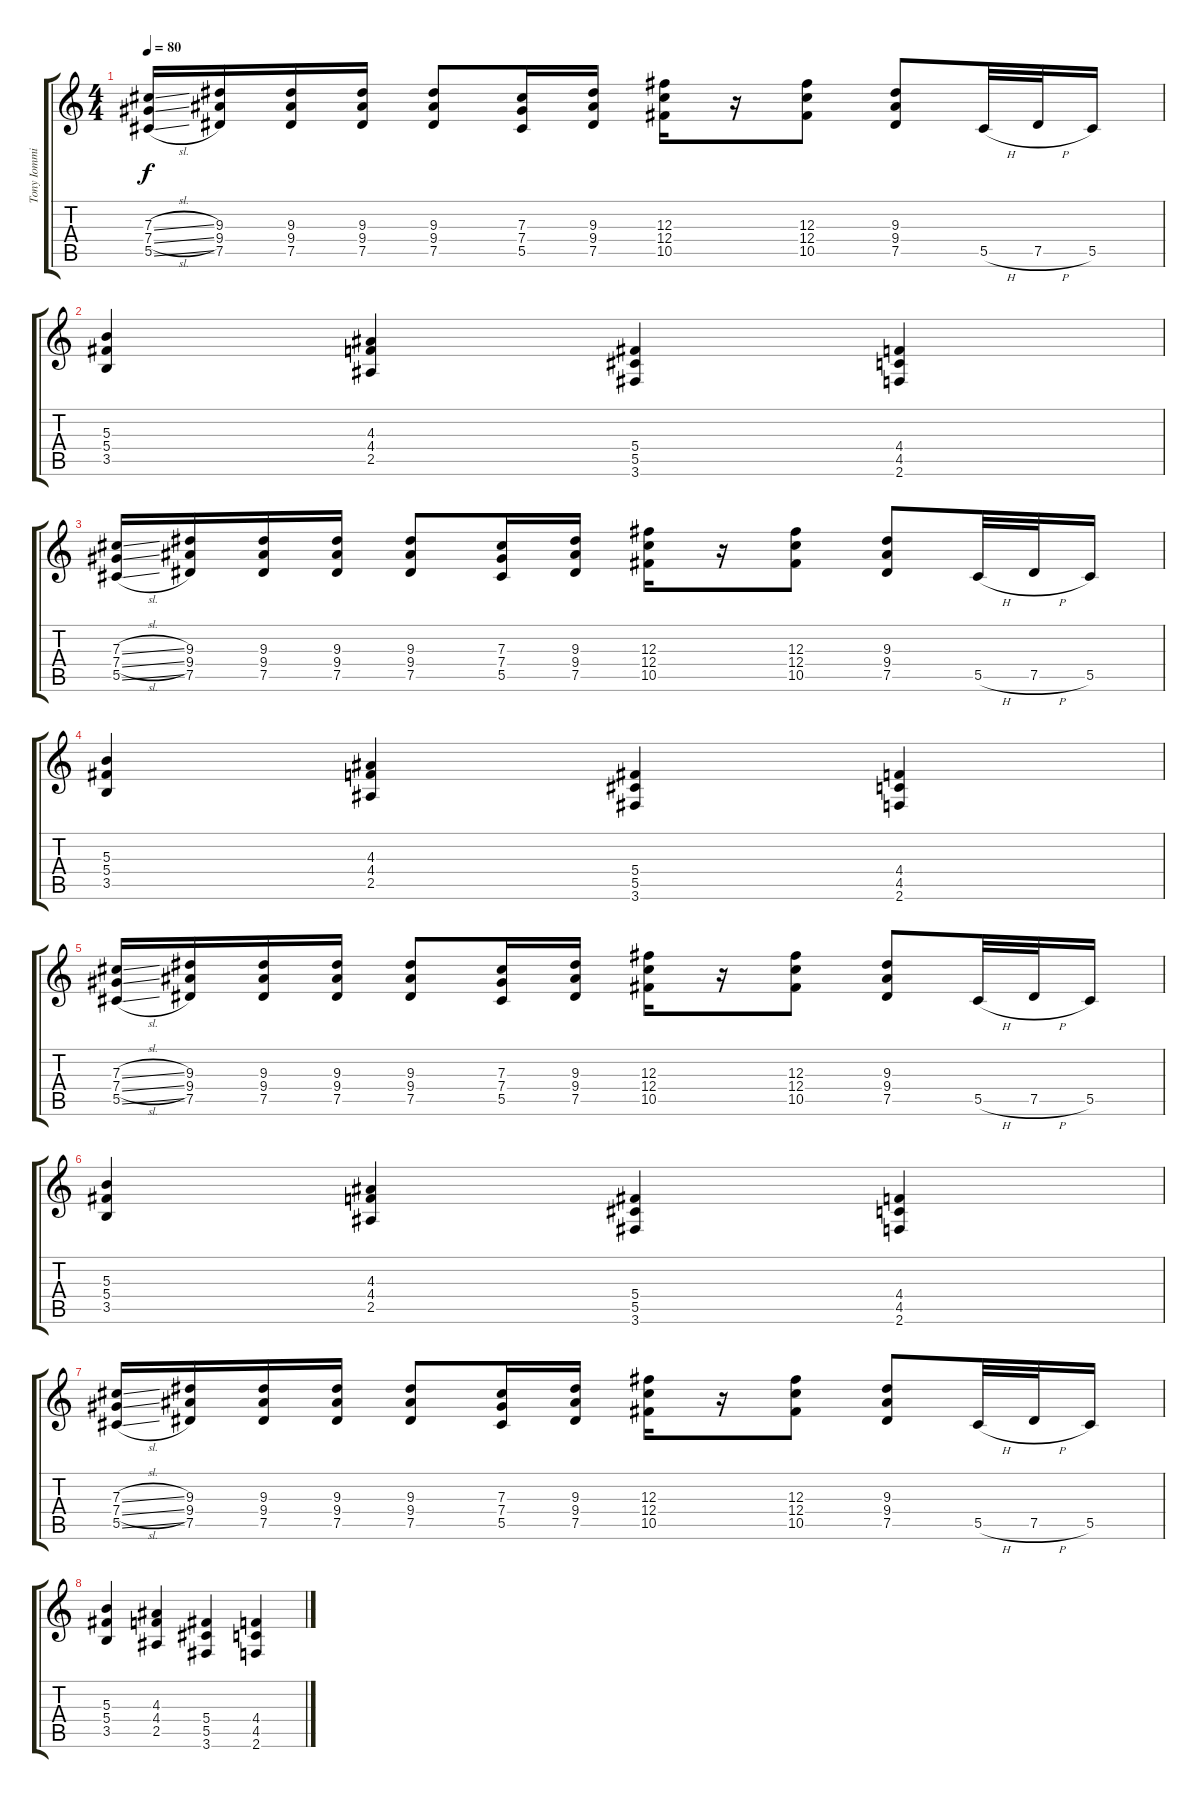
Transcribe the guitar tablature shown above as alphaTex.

\track ("Tony Iommi (Lead)" "Tony Iommi") {instrument distortionguitar}
\staff {score tabs}
\tuning (Eb4 Bb3 Gb3 Db3 Ab2 Eb2) {hide}
\ts (4 4)
\tempo 80
\clef g2
\ks c
(7.3{sl} 7.4{sl} 5.5{sl}).16{dy f} (9.3 9.4 7.5).16 (9.3 9.4 7.5).16 (9.3 9.4 7.5).16 (9.3 9.4 7.5).8 (7.3 7.4 5.5).16 (9.3 9.4 7.5).16 (12.3 12.4 10.5).16 r.16 (12.3 12.4 10.5).8 (9.3 9.4 7.5).8 5.5{h}.32 7.5{h}.32 5.5.16 |
(5.3 5.4 3.5).4 (4.3 4.4 2.5).4 (5.4 5.5 3.6).4 (4.4 4.5 2.6).4 |
(7.3{sl} 7.4{sl} 5.5{sl}).16 (9.3 9.4 7.5).16 (9.3 9.4 7.5).16 (9.3 9.4 7.5).16 (9.3 9.4 7.5).8 (7.3 7.4 5.5).16 (9.3 9.4 7.5).16 (12.3 12.4 10.5).16 r.16 (12.3 12.4 10.5).8 (9.3 9.4 7.5).8 5.5{h}.32 7.5{h}.32 5.5.16 |
(5.3 5.4 3.5).4 (4.3 4.4 2.5).4 (5.4 5.5 3.6).4 (4.4 4.5 2.6).4 |
(7.3{sl} 7.4{sl} 5.5{sl}).16 (9.3 9.4 7.5).16 (9.3 9.4 7.5).16 (9.3 9.4 7.5).16 (9.3 9.4 7.5).8 (7.3 7.4 5.5).16 (9.3 9.4 7.5).16 (12.3 12.4 10.5).16 r.16 (12.3 12.4 10.5).8 (9.3 9.4 7.5).8 5.5{h}.32 7.5{h}.32 5.5.16 |
(5.3 5.4 3.5).4 (4.3 4.4 2.5).4 (5.4 5.5 3.6).4 (4.4 4.5 2.6).4 |
(7.3{sl} 7.4{sl} 5.5{sl}).16{volume 0} (9.3 9.4 7.5).16 (9.3 9.4 7.5).16 (9.3 9.4 7.5).16 (9.3 9.4 7.5).8 (7.3 7.4 5.5).16 (9.3 9.4 7.5).16 (12.3 12.4 10.5).16 r.16 (12.3 12.4 10.5).8 (9.3 9.4 7.5).8 5.5{h}.32 7.5{h}.32 5.5.16 |
(5.3 5.4 3.5).4 (4.3 4.4 2.5).4 (5.4 5.5 3.6).4 (4.4 4.5 2.6).4
